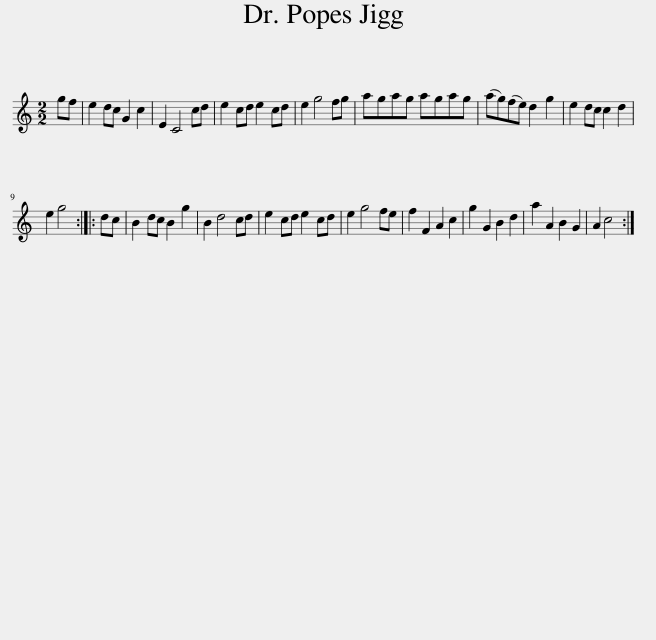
X:1
L:1/8
M:2/2
I:linebreak $
K:C
V:1 treble
V:1
 gf | e2 dc G2 c2 | E2 C4 cd | e2 cd e2 cd | e2 g4 fg | %5
 agag agag | (ag)(fe) d2 g2 | e2 dc c2 d2 |$ e2 g4 :: dc | %10
 B2 dc B2 g2 | B2 d4 cd | e2 cd e2 cd | e2 g4 fe | f2 F2 A2 c2 | %15
 g2 G2 B2 d2 | a2 A2 B2 G2 | A2 c4 :| %18
